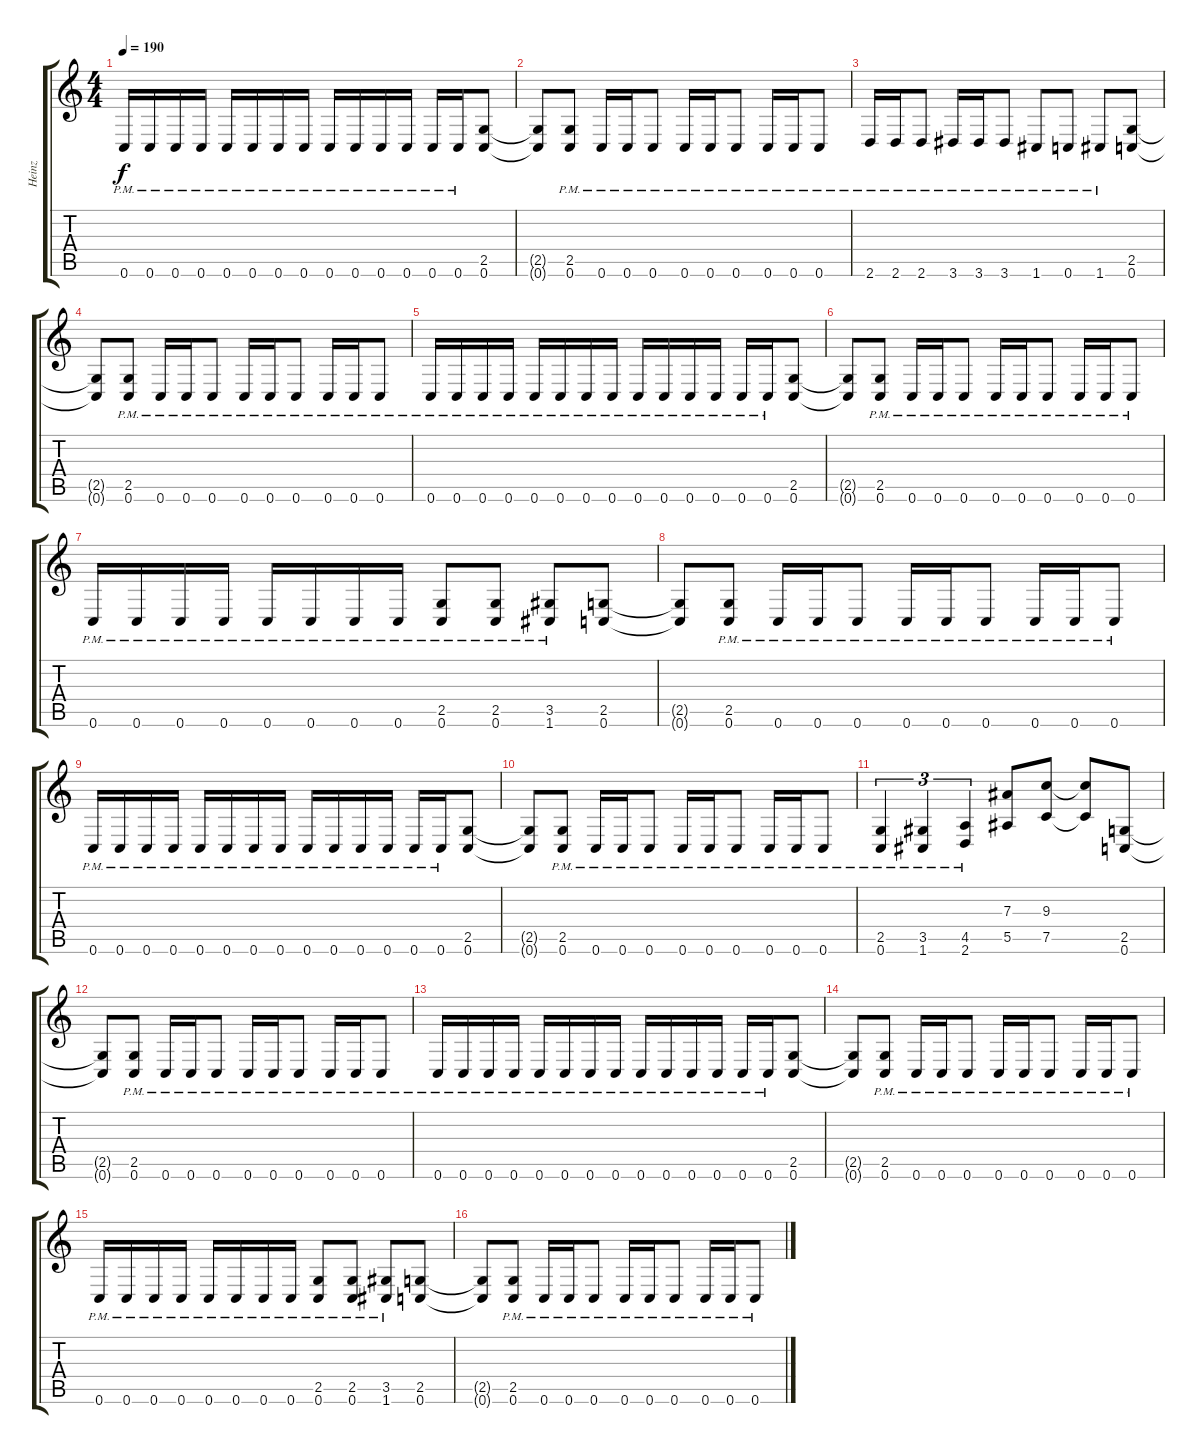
\track ("Heinz" "Heinz") {instrument distortionguitar}
\staff {score tabs}
\tuning (C4 G3 Eb3 Bb2 F2 C2) {hide}
\ts (4 4)
\tempo 190
\clef g2
\ks c
0.6{pm}.16{dy f} 0.6{pm}.16 0.6{pm}.16 0.6{pm}.16 0.6{pm}.16 0.6{pm}.16 0.6{pm}.16 0.6{pm}.16 0.6{pm}.16 0.6{pm}.16 0.6{pm}.16 0.6{pm}.16 0.6{pm}.16 0.6{pm}.16 (2.5 0.6).8 |
(2.5{t} 0.6{t}).8 (2.5{pm} 0.6{pm}).8 0.6{pm}.16 0.6{pm}.16 0.6{pm}.8 0.6{pm}.16 0.6{pm}.16 0.6{pm}.8 0.6{pm}.16 0.6{pm}.16 0.6{pm}.8 |
2.6{pm}.16 2.6{pm}.16 2.6{pm}.8 3.6{pm}.16 3.6{pm}.16 3.6{pm}.8 1.6{pm}.8 0.6{pm}.8 1.6{pm}.8 (2.5 0.6).8 |
(2.5{t} 0.6{t}).8 (2.5{pm} 0.6{pm}).8 0.6{pm}.16 0.6{pm}.16 0.6{pm}.8 0.6{pm}.16 0.6{pm}.16 0.6{pm}.8 0.6{pm}.16 0.6{pm}.16 0.6{pm}.8 |
0.6{pm}.16 0.6{pm}.16 0.6{pm}.16 0.6{pm}.16 0.6{pm}.16 0.6{pm}.16 0.6{pm}.16 0.6{pm}.16 0.6{pm}.16 0.6{pm}.16 0.6{pm}.16 0.6{pm}.16 0.6{pm}.16 0.6{pm}.16 (2.5 0.6).8 |
(2.5{t} 0.6{t}).8 (2.5{pm} 0.6{pm}).8 0.6{pm}.16 0.6{pm}.16 0.6{pm}.8 0.6{pm}.16 0.6{pm}.16 0.6{pm}.8 0.6{pm}.16 0.6{pm}.16 0.6{pm}.8 |
0.6{pm}.16 0.6{pm}.16 0.6{pm}.16 0.6{pm}.16 0.6{pm}.16 0.6{pm}.16 0.6{pm}.16 0.6{pm}.16 (2.5{pm} 0.6{pm}).8 (2.5{pm} 0.6{pm}).8 (3.5{pm} 1.6{pm}).8 (2.5 0.6).8 |
(2.5{t} 0.6{t}).8 (2.5{pm} 0.6{pm}).8 0.6{pm}.16 0.6{pm}.16 0.6{pm}.8 0.6{pm}.16 0.6{pm}.16 0.6{pm}.8 0.6{pm}.16 0.6{pm}.16 0.6{pm}.8 |
0.6{pm}.16 0.6{pm}.16 0.6{pm}.16 0.6{pm}.16 0.6{pm}.16 0.6{pm}.16 0.6{pm}.16 0.6{pm}.16 0.6{pm}.16 0.6{pm}.16 0.6{pm}.16 0.6{pm}.16 0.6{pm}.16 0.6{pm}.16 (2.5 0.6).8 |
(2.5{t} 0.6{t}).8 (2.5{pm} 0.6{pm}).8 0.6{pm}.16 0.6{pm}.16 0.6{pm}.8 0.6{pm}.16 0.6{pm}.16 0.6{pm}.8 0.6{pm}.16 0.6{pm}.16 0.6{pm}.8 |
(2.5{pm} 0.6{pm}).4{tu (3 2)} (3.5{pm} 1.6{pm}).4{tu (3 2)} (4.5{pm} 2.6{pm}).4{tu (3 2)} (7.3 5.5).8 (9.3 7.5).8 (9.3{t} 7.5{t}).8 (2.5 0.6).8 |
(2.5{t} 0.6{t}).8 (2.5{pm} 0.6{pm}).8 0.6{pm}.16 0.6{pm}.16 0.6{pm}.8 0.6{pm}.16 0.6{pm}.16 0.6{pm}.8 0.6{pm}.16 0.6{pm}.16 0.6{pm}.8 |
0.6{pm}.16 0.6{pm}.16 0.6{pm}.16 0.6{pm}.16 0.6{pm}.16 0.6{pm}.16 0.6{pm}.16 0.6{pm}.16 0.6{pm}.16 0.6{pm}.16 0.6{pm}.16 0.6{pm}.16 0.6{pm}.16 0.6{pm}.16 (2.5 0.6).8 |
(2.5{t} 0.6{t}).8 (2.5{pm} 0.6{pm}).8 0.6{pm}.16 0.6{pm}.16 0.6{pm}.8 0.6{pm}.16 0.6{pm}.16 0.6{pm}.8 0.6{pm}.16 0.6{pm}.16 0.6{pm}.8 |
0.6{pm}.16 0.6{pm}.16 0.6{pm}.16 0.6{pm}.16 0.6{pm}.16 0.6{pm}.16 0.6{pm}.16 0.6{pm}.16 (2.5{pm} 0.6{pm}).8 (2.5{pm} 0.6{pm}).8 (3.5{pm} 1.6{pm}).8 (2.5 0.6).8 |
(2.5{t} 0.6{t}).8 (2.5{pm} 0.6{pm}).8 0.6{pm}.16 0.6{pm}.16 0.6{pm}.8 0.6{pm}.16 0.6{pm}.16 0.6{pm}.8 0.6{pm}.16 0.6{pm}.16 0.6{pm}.8
